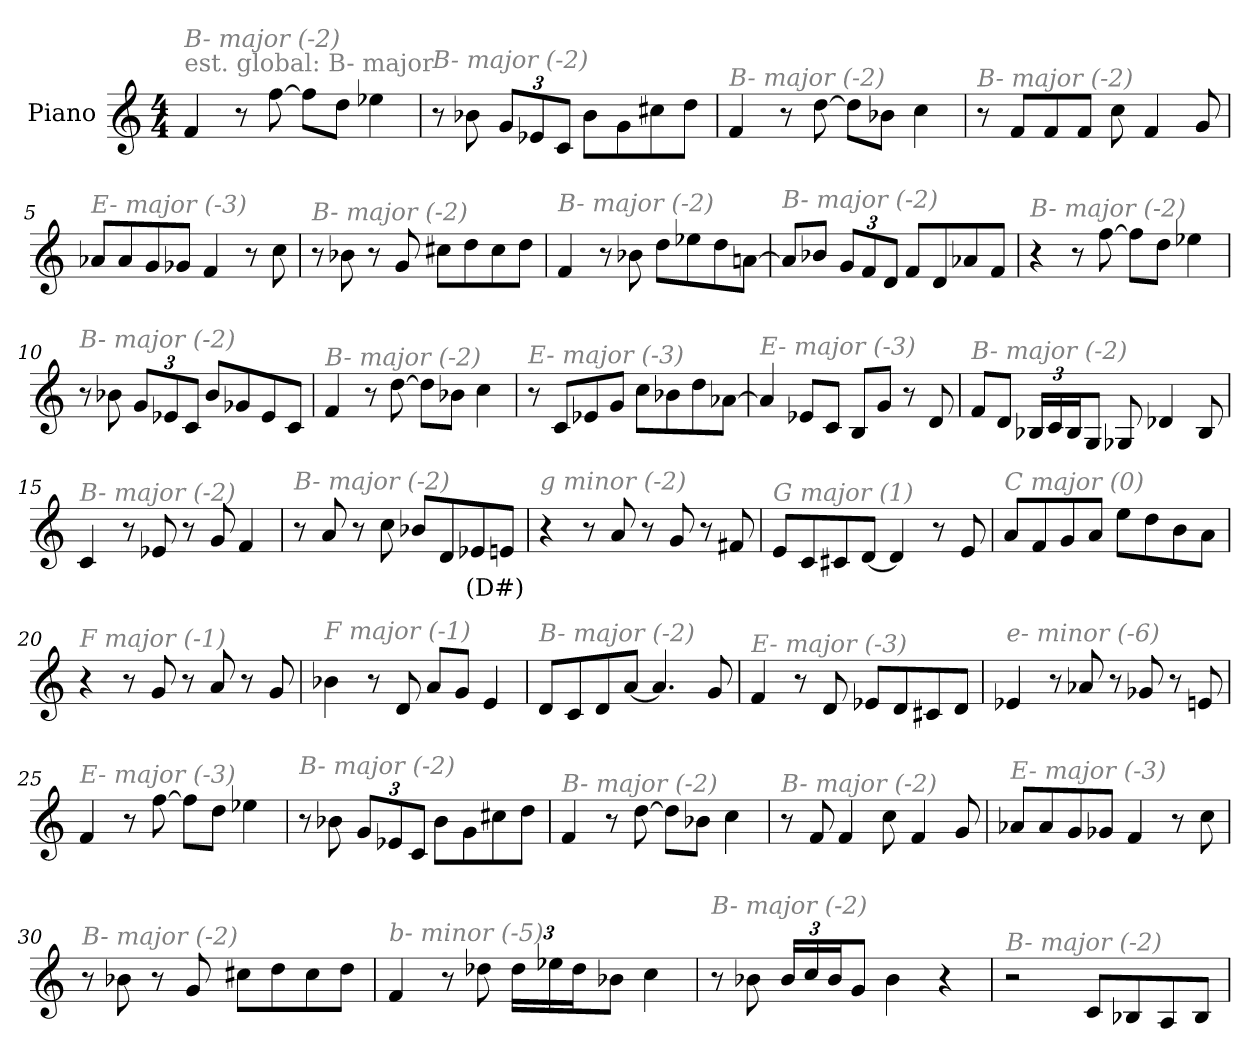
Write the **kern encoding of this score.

**kern	**text
*part1	*part1
*staff1	*staff1
*I"Piano	*
*I'Pno	*
*clefG2	*
*k[]	*
*M4/4	*
*MM224	*
=1	=1
!LO:TX:a:color=#808080:t=est. global&colon; B- major	!
!LO:TX:i:color=#808080:t=B- major (-2)	!
4f/	.
8r	.
[8ff\	.
8ff\L]	.
8dd\J	.
4ee-X\	.
=2	=2
!LO:TX:i:color=#808080:t=B- major (-2)	!
8r	.
8b-X\	.
*Xbrackettup	*
12g/L	.
12e-X/	.
12c/J	.
8b-\L	.
8g\	.
8cc#X\	.
8dd\J	.
=3	=3
!LO:TX:i:color=#808080:t=B- major (-2)	!
4f/	.
8r	.
[8dd\	.
8dd\L]	.
8b-X\J	.
4cc\	.
=4	=4
!LO:TX:i:color=#808080:t=B- major (-2)	!
8r	.
8f/L	.
8f/	.
8f/J	.
8cc\	.
4f/	.
8g/	.
!!LO:LB:g=z
=5	=5
!LO:TX:i:color=#808080:t=E- major (-3)	!
8a-X/L	.
8a-/	.
8g/	.
8g-X/J	.
4f/	.
8r	.
8cc\	.
=6	=6
!LO:TX:i:color=#808080:t=B- major (-2)	!
8r	.
8b-X\	.
8r	.
8g/	.
8cc#X\L	.
8dd\	.
8cc#\	.
8dd\J	.
=7	=7
!LO:TX:i:color=#808080:t=B- major (-2)	!
4f/	.
8r	.
8b-X\	.
8dd\L	.
8ee-X\	.
8dd\	.
[8an\J	.
=8	=8
!LO:TX:i:color=#808080:t=B- major (-2)	!
8a/L]	.
8b-X/J	.
12g/L	.
12f/	.
12d/J	.
8f/L	.
8d/	.
8a-X/	.
8f/J	.
!!LO:LB:g=z
=9	=9
!LO:TX:i:color=#808080:t=B- major (-2)	!
4r	.
8r	.
[8ff\	.
8ff\L]	.
8dd\J	.
4ee-X\	.
=10	=10
!LO:TX:i:color=#808080:t=B- major (-2)	!
8r	.
8b-X\	.
12g/L	.
12e-X/	.
12c/J	.
8b-/L	.
8g-X/	.
8e-/	.
8c/J	.
=11	=11
!LO:TX:i:color=#808080:t=B- major (-2)	!
4f/	.
8r	.
[8dd\	.
8dd\L]	.
8b-X\J	.
4cc\	.
=12	=12
!LO:TX:i:color=#808080:t=E- major (-3)	!
8r	.
8c/L	.
8e-X/	.
8g/J	.
8cc\L	.
8b-X\	.
8dd\	.
[8a-X\J	.
!!LO:LB:g=z
=13	=13
!LO:TX:i:color=#808080:t=E- major (-3)	!
4a-/]	.
8e-X/L	.
8c/J	.
8B/L	.
8g/J	.
8r	.
8d/	.
=14	=14
!LO:TX:i:color=#808080:t=B- major (-2)	!
8f/L	.
8d/J	.
24B-X/LL	.
24c/	.
24B-/J	.
8G/J	.
8G-X/	.
4d-X/	.
8B-/	.
=15	=15
!LO:TX:i:color=#808080:t=B- major (-2)	!
4c/	.
8r	.
8e-X/	.
8r	.
8g/	.
4f/	.
=16	=16
!LO:TX:i:color=#808080:t=B- major (-2)	!
8r	.
8a/	.
8r	.
8cc\	.
8b-X/L	.
8d/	.
8e-Xi/	(D#)
8e/J	.
!!LO:LB:g=z
=17	=17
!LO:TX:i:color=#808080:t=g minor (-2)	!
4r	.
8r	.
8a/	.
8r	.
8g/	.
8r	.
8f#X/	.
=18	=18
!LO:TX:i:color=#808080:t=G major (1)	!
8e/L	.
8c/	.
8c#X/	.
[8d/J	.
4d/]	.
8r	.
8e/	.
=19	=19
!LO:TX:i:color=#808080:t=C major (0)	!
8a/L	.
8f/	.
8g/	.
8a/J	.
8ee\L	.
8dd\	.
8b\	.
8a\J	.
=20	=20
!LO:TX:i:color=#808080:t=F major (-1)	!
4r	.
8r	.
8g/	.
8r	.
8a/	.
8r	.
8g/	.
!!LO:LB:g=z
=21	=21
!LO:TX:i:color=#808080:t=F major (-1)	!
4b-X\	.
8r	.
8d/	.
8a/L	.
8g/J	.
4e/	.
=22	=22
!LO:TX:i:color=#808080:t=B- major (-2)	!
8d/L	.
8c/	.
8d/	.
[8a/J	.
4.a/]	.
8g/	.
=23	=23
!LO:TX:i:color=#808080:t=E- major (-3)	!
4f/	.
8r	.
8d/	.
8e-X/L	.
8d/	.
8c#X/	.
8d/J	.
=24	=24
!LO:TX:i:color=#808080:t=e- minor (-6)	!
4e-X/	.
8r	.
8a-X/	.
8r	.
8g-X/	.
8r	.
8en/	.
=25	=25
!LO:TX:i:color=#808080:t=E- major (-3)	!
4f/	.
8r	.
[8ff\	.
8ff\L]	.
8dd\J	.
4ee-X\	.
!!LO:LB:g=z
=26	=26
!LO:TX:i:color=#808080:t=B- major (-2)	!
8r	.
8b-X\	.
12g/L	.
12e-X/	.
12c/J	.
8b-\L	.
8g\	.
8cc#X\	.
8dd\J	.
=27	=27
!LO:TX:i:color=#808080:t=B- major (-2)	!
4f/	.
8r	.
[8dd\	.
8dd\L]	.
8b-X\J	.
4cc\	.
=28	=28
!LO:TX:i:color=#808080:t=B- major (-2)	!
8r	.
8f/	.
4f/	.
8cc\	.
4f/	.
8g/	.
=29	=29
!LO:TX:i:color=#808080:t=E- major (-3)	!
8a-X/L	.
8a-/	.
8g/	.
8g-X/J	.
4f/	.
8r	.
8cc\	.
!!LO:LB:g=z
=30	=30
!LO:TX:i:color=#808080:t=B- major (-2)	!
8r	.
8b-X\	.
8r	.
8g/	.
8cc#X\L	.
8dd\	.
8cc#\	.
8dd\J	.
=31	=31
!LO:TX:i:color=#808080:t=b- minor (-5)	!
4f/	.
8r	.
8dd-X\	.
24dd-\LL	.
24ee-X\	.
24dd-\J	.
8b-X\J	.
4cc\	.
=32	=32
!LO:TX:i:color=#808080:t=B- major (-2)	!
8r	.
8b-X\	.
24b-/LL	.
24cc/	.
24b-/J	.
8g/J	.
4b-\	.
4r	.
=33	=33
!LO:TX:i:color=#808080:t=B- major (-2)	!
2r	.
8c/L	.
8B-X/	.
8A/	.
8B-/J	.
=	=
*-	*-
